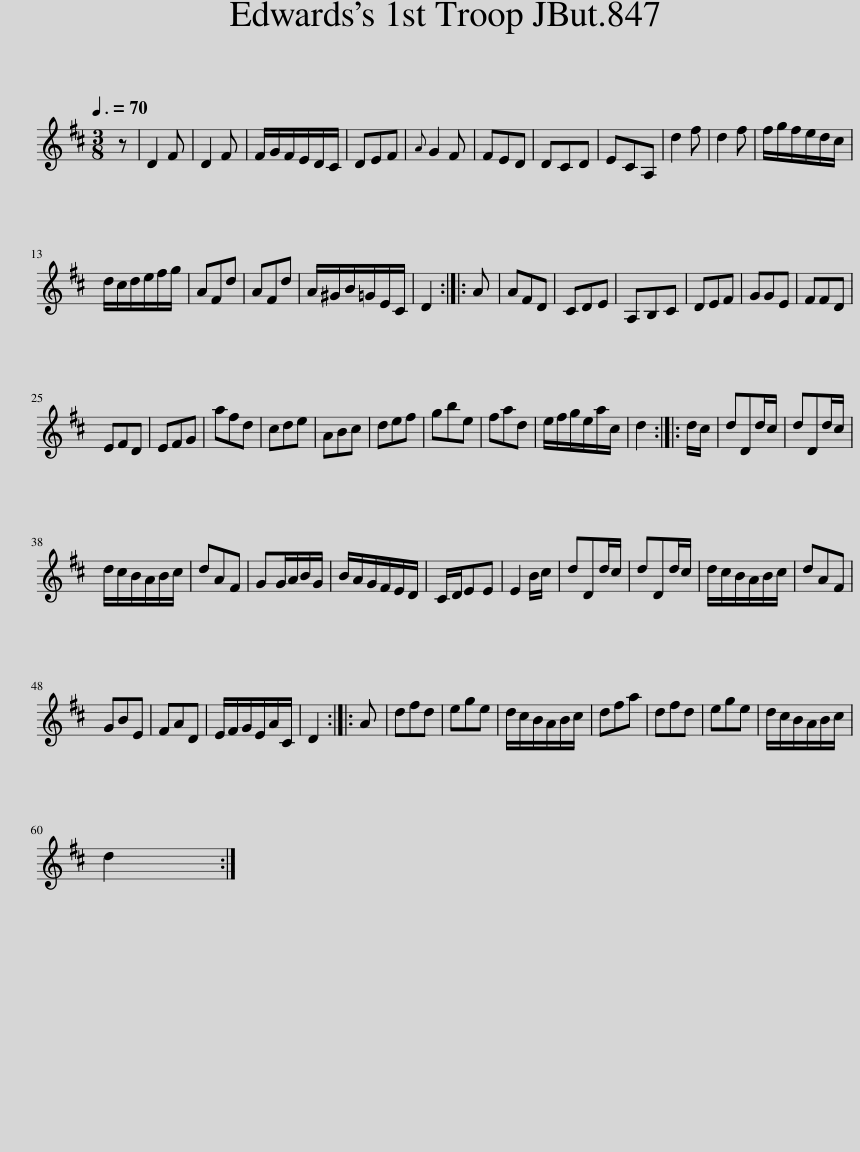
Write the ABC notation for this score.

X:1
L:1/8
Q:3/8=70
M:3/8
I:linebreak $
K:D
V:1 treble
V:1
 z | D2 F | D2 F | F/G/F/E/D/C/ | DEF | %5
{A} G2 F | FED | DCD | ECA, | d2 f | %10
 d2 f | f/g/f/e/d/c/ |$ d/c/d/e/f/g/ | AFd | AFd | %15
 A/^G/B/=G/E/C/ | D2 :: A | AFD | CDE | %20
 A,B,C | DEF | GGE | FFD |$ EFD | %25
 EFG | afd | cde | ABc | def | %30
 gbe | fad | e/f/g/e/a/c/ | d2 :: d/c/ | %35
 dDd/c/ | dDd/c/ |$ d/c/B/A/B/c/ | dAF | GG/A/B/G/ | %40
 B/A/G/F/E/D/ | C/D/EE | E2 B/c/ | dDd/c/ | dDd/c/ | %45
 d/c/B/A/B/c/ | dAF |$ GBE | FAD | E/F/G/E/A/C/ | %50
 D2 :: A | dfd | ege | d/c/B/A/B/c/ | %55
 dfa | dfd | ege | d/c/B/A/B/c/ |$ d2 :| %60
